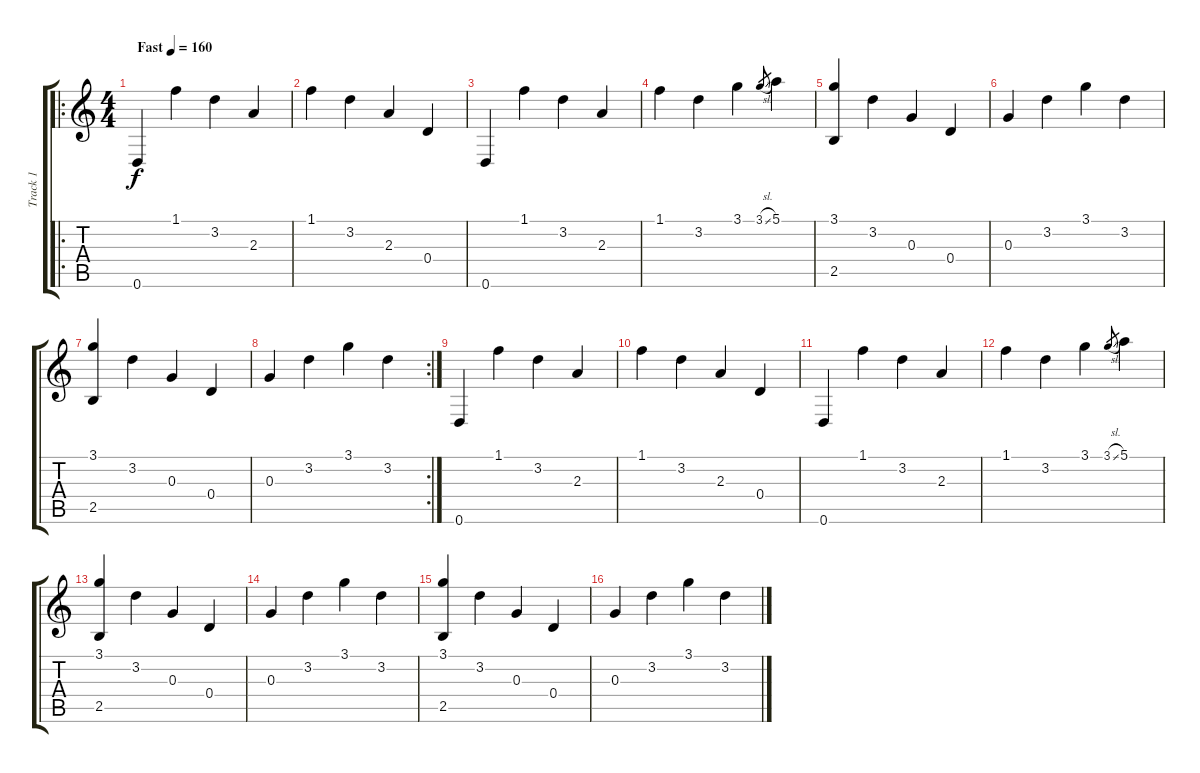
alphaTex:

\track ("Track 1" "Track 1") {instrument acousticguitarsteel}
\staff {score tabs}
\tuning (E4 B3 G3 D3 A2 D2) {hide}
\ro
\ts (4 4)
\tempo (160 "Fast")
\clef g2
\ks c
0.6.4{dy f instrument acousticguitarsteel} 1.1.4 3.2.4 2.3.4 |
1.1.4 3.2.4 2.3.4 0.4.4 |
0.6.4 1.1.4 3.2.4 2.3.4 |
1.1.4 3.2.4 3.1.4 3.1{sl}.8{gr} 5.1.4 |
(3.1 2.5).4 3.2.4 0.3.4 0.4.4 |
0.3.4 3.2.4 3.1.4 3.2.4 |
(3.1 2.5).4 3.2.4 0.3.4 0.4.4 |
\rc 2
0.3.4 3.2.4 3.1.4 3.2.4 |
0.6.4 1.1.4 3.2.4 2.3.4 |
1.1.4 3.2.4 2.3.4 0.4.4 |
0.6.4 1.1.4 3.2.4 2.3.4 |
1.1.4 3.2.4 3.1.4 3.1{sl}.8{gr} 5.1.4 |
(3.1 2.5).4 3.2.4 0.3.4 0.4.4 |
0.3.4 3.2.4 3.1.4 3.2.4 |
(3.1 2.5).4 3.2.4 0.3.4 0.4.4 |
0.3.4 3.2.4 3.1.4 3.2.4
